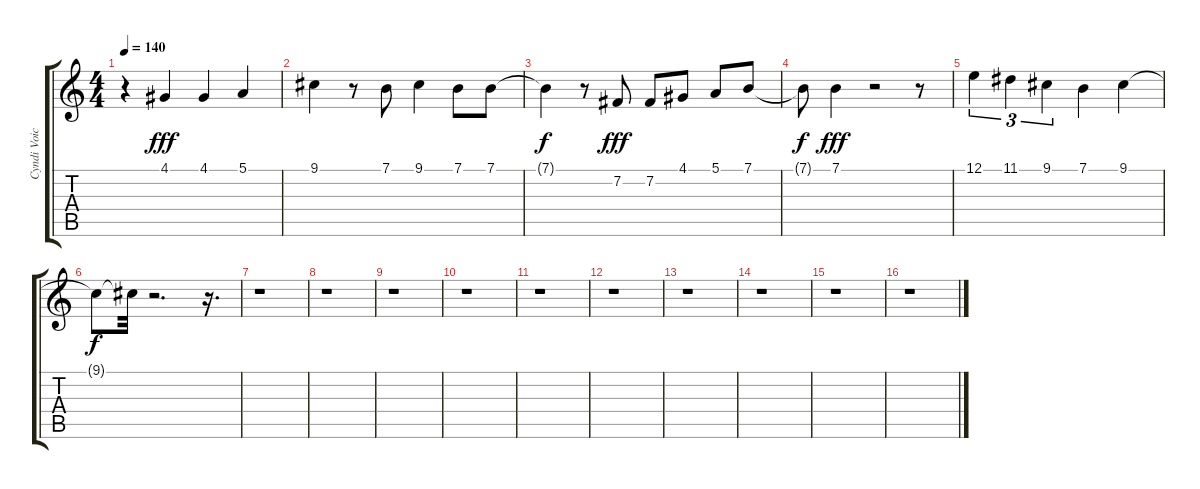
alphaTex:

\track ("Cyndi Voice" "Cyndi Voic") {instrument synthbrass1}
\staff {score tabs}
\tuning (E4 B3 G3 D3 A2 E2) {hide}
\ts (4 4)
\tempo 140
\clef g2
\ks c
r.4{dy fff} 4.1.4 4.1.4 5.1.4 |
9.1.4 r.8 7.1.8 9.1.4 7.1.8 7.1.8 |
7.1{t}.4{dy f} r.8 7.2.8{dy fff} 7.2.8 4.1.8 5.1.8 7.1.8 |
7.1{t}.8{dy f} 7.1.4{dy fff} r.2 r.8 |
12.1.4{tu (3 2)} 11.1.4{tu (3 2)} 9.1.4{tu (3 2)} 7.1.4 9.1.4 |
9.1{t}.8{dy f} 9.1{t}.32 r.2{d} r.16{d} |
r.1 |
r.1 |
r.1 |
r.1 |
r.1 |
r.1 |
r.1 |
r.1 |
r.1 |
r.1
